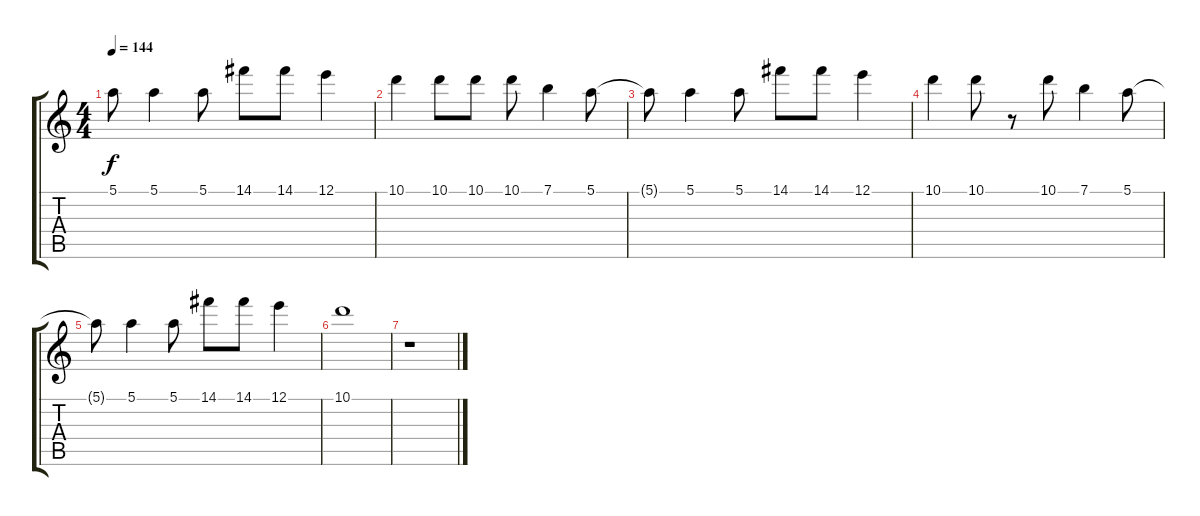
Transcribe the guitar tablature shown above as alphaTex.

\track "" {instrument electricguitarjazz}
\staff {score tabs}
\tuning (E4 B3 G3 D3 A2 E2) {hide}
\ts (4 4)
\tempo 144
\clef g2
\ks c
5.1{t}.8{dy f} 5.1.4 5.1.8 14.1.8 14.1.8 12.1.4 |
10.1.4 10.1.8 10.1.8 10.1.8 7.1.4 5.1.8 |
5.1{t}.8 5.1.4 5.1.8 14.1.8 14.1.8 12.1.4 |
10.1.4 10.1.8 r.8 10.1.8 7.1.4 5.1.8 |
5.1{t}.8 5.1.4 5.1.8 14.1.8 14.1.8 12.1.4 |
10.1.1 |
r.1
